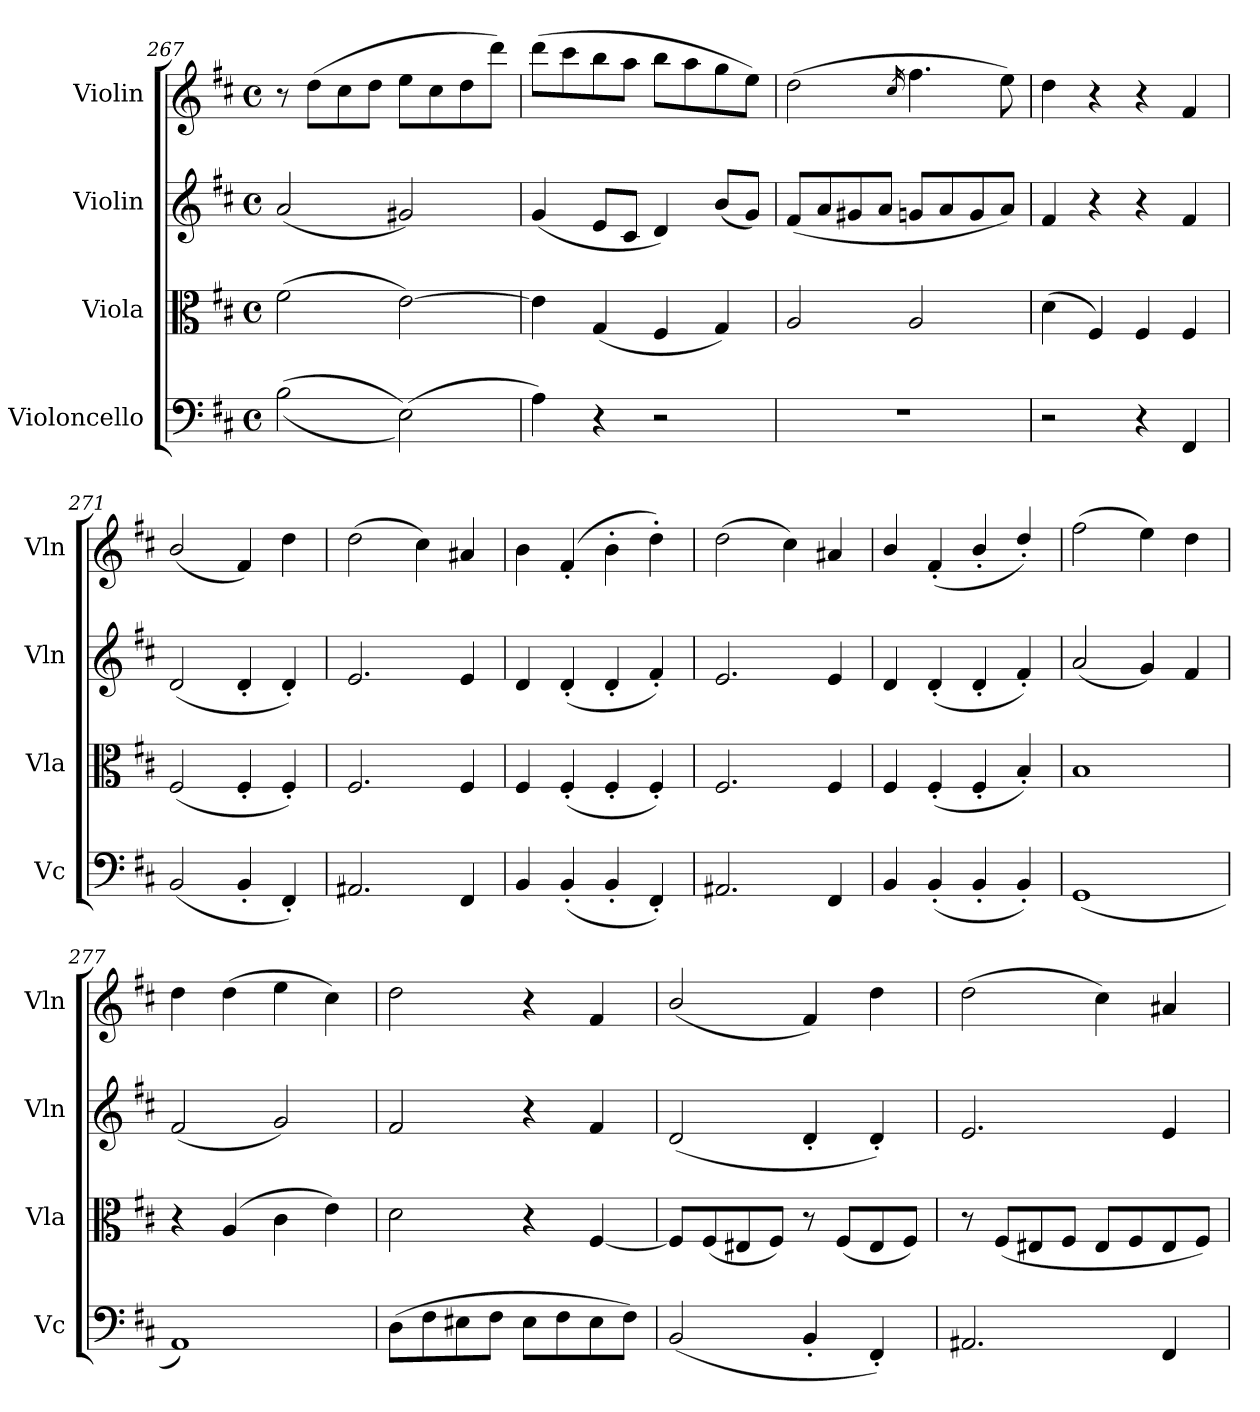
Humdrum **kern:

**kern	**kern	**kern	**kern
*part4	*part3	*part2	*part1
*staff4	*staff3	*staff2	*staff1
*I"Violoncello	*I"Viola	*I"Violin	*I"Violin
*I'Vc	*I'Vla	*I'Vln	*I'Vln
*clefF4	*clefC3	*clefG2	*clefG2
*k[f#c#]	*k[f#c#]	*k[f#c#]	*k[f#c#]
*M4/4	*M4/4	*M4/4	*M4/4
*met(c)	*met(c)	*met(c)	*met(c)
=267	=267	=267	=267
(>(>2B\	(>2f#\	(2a/	8r
.	.	.	(>8dd\L
.	.	.	8cc#\
.	.	.	8dd\J
(>2E\))	[2e\)	2g#X/)	8ee\L
.	.	.	8cc#\
.	.	.	8dd\
.	.	.	8ddd\J)
=268	=268	=268	=268
4A\)	4e\]	(4g/	(>8ddd\L
.	.	.	8ccc#\
4r	(4G/	8e/L	8bb\
.	.	8c#/J	8aa\J
2r	4F#/	4d/)	8bb\L
.	.	.	8aa\
.	4G/)	(8b/L	8gg\
.	.	8g/J)	8ee\J)
!!LO:PB:g=z
=269	=269	=269	=269
1r	2A/	(8f#/L	(>2dd\
.	.	8a/	.
.	.	8g#X/	.
.	.	8a/J	.
.	.	.	16qcc#/
.	2A/	8gn/L	4.ff#\
.	.	8a/	.
.	.	8g/	.
.	.	8a/J)	8ee\)
=270	=270	=270	=270
2r	(>4d\	4f#/	4dd\
.	4F#/)	4r	4r
4r	4F#/	4r	4r
4FF#/	4F#/	4f#/	4f#/
=271	=271	=271	=271
(2BB/	(2F#/	(2d/	(2b/
4BB'/	4F#'/	4d'/	4f#/)
4FF#'/)	4F#'/)	4d'/)	4dd\
=272	=272	=272	=272
2.AA#X/	2.F#/	2.e/	(>2dd\
.	.	.	4cc#\)
4FF#/	4F#/	4e/	4a#X/
=273	=273	=273	=273
4BB/	4F#/	4d/	4b\
(4BB'/	(4F#'/	(4d'/	(>4f#'/
4BB'/	4F#'/	4d'/	4b'\
4FF#'/)	4F#'/)	4f#'/)	4dd'\)
=274	=274	=274	=274
2.AA#X/	2.F#/	2.e/	(>2dd\
.	.	.	4cc#\)
4FF#/	4F#/	4e/	4a#X/
=275	=275	=275	=275
4BB/	4F#/	4d/	4b/
(4BB'/	(4F#'/	(4d'/	(>4f#'/
4BB'/	4F#'/	4d'/	4b'/
4BB'/)	4B'/)	4f#'/)	4dd'/)
=276	=276	=276	=276
(1GG	1B	(2a/	(>2ff#\
.	.	4g/)	4ee\)
.	.	4f#/	4dd\
=277	=277	=277	=277
1AA)	4r	(2f#/	4dd\
.	(>4A/	.	(>4dd\
.	4c#\	2g/)	4ee\
.	4e\)	.	4cc#\)
=278	=278	=278	=278
(>8D\L	2d\	2f#/	2dd\
8F#\	.	.	.
8E#X\	.	.	.
8F#\J	.	.	.
8E#\L	4r	4r	4r
8F#\	.	.	.
8E#\	[4F#/	4f#/	4f#/
8F#\J)	.	.	.
=279	=279	=279	=279
(2BB/	8F#/L]	(2d/	(2b/
.	(8F#/	.	.
.	8E#X/	.	.
.	8F#/J)	.	.
4BB'/	8r	4d'/	4f#/)
.	(8F#/L	.	.
4FF#'/)	8E#/	4d'/)	4dd\
.	8F#/J)	.	.
!!LO:LB:g=z
=280	=280	=280	=280
2.AA#X/	8r	2.e/	(>2dd\
.	(8F#/L	.	.
.	8E#X/	.	.
.	8F#/J	.	.
.	8E#/L	.	4cc#\)
.	8F#/	.	.
4FF#/	8E#/	4e/	4a#X/
.	8F#/J)	.	.
=	=	=	=
*-	*-	*-	*-
